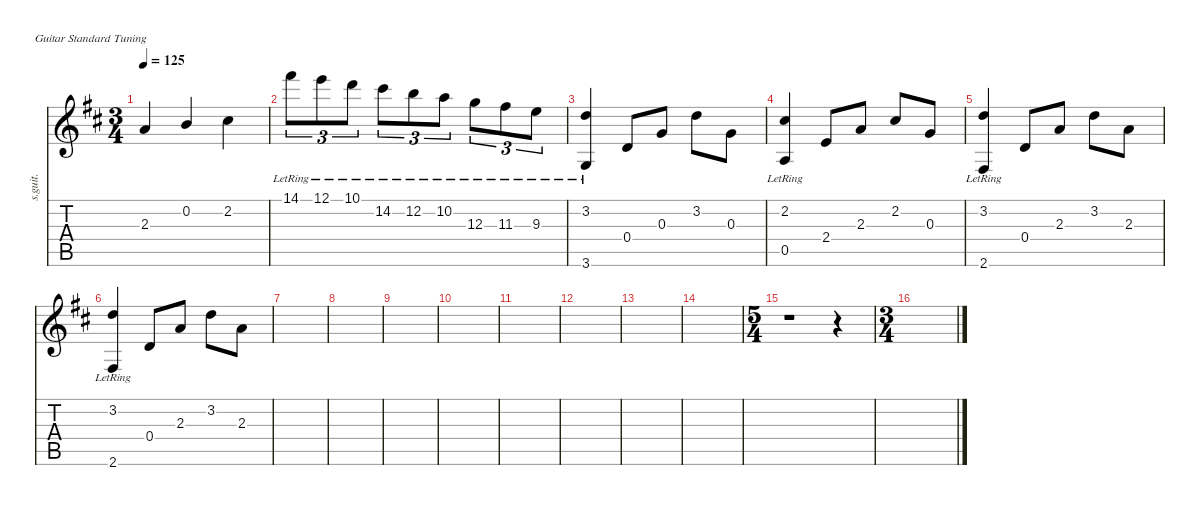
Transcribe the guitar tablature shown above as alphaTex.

\defaultSystemsLayout 4
\hideDynamics
\bracketExtendMode nobrackets
\track ("Guitar Acoustic 3" "s.guit.") {instrument acousticguitarsteel}
\staff {score tabs}
\tuning (E4 B3 G3 D3 A2 E2)
\ts (3 4)
\tempo 125
\clef g2
\ks d
2.3{acc forcenatural}.4{dy mp beam Up} 0.2{acc forcenatural}.4{beam Up} 2.2{acc #}.4{beam Down} |
14.1{lr acc #}.8{tu (3 2) dy mf beam Down} 12.1{lr acc forcenatural}.8{tu (3 2) beam Down} 10.1{lr acc forcenatural}.8{tu (3 2) beam Down} 14.2{lr acc #}.8{tu (3 2) beam Down} 12.2{lr acc forcenatural}.8{tu (3 2) beam Down} 10.2{lr acc forcenatural}.8{tu (3 2) beam Down} 12.3{lr acc forcenatural}.8{tu (3 2) beam Down} 11.3{lr acc #}.8{tu (3 2) beam Down} 9.3{lr acc forcenatural}.8{tu (3 2) beam Down} |
(3.2{acc forcenatural} 3.6{lr acc forcenatural}).4{dy mp beam Up} 0.4{acc forcenatural}.8{beam Up} 0.3{acc forcenatural}.8{beam Up} 3.2{acc forcenatural}.8{beam Down} 0.3{acc forcenatural}.8{beam Down} |
(2.2{acc #} 0.5{lr acc forcenatural}).4{beam Up} 2.4{acc forcenatural}.8{beam Up} 2.3{acc forcenatural}.8{beam Up} 2.2{acc #}.8{beam Up} 0.3{acc forcenatural}.8{beam Up} |
(3.2{acc forcenatural} 2.6{lr acc #}).4{beam Up} 0.4{acc forcenatural}.8{beam Up} 2.3{acc forcenatural}.8{beam Up} 3.2{acc forcenatural}.8{beam Down} 2.3{acc forcenatural}.8{beam Down} |
(3.2{acc forcenatural} 2.6{lr acc #}).4{beam Up} 0.4{acc forcenatural}.8{beam Up} 2.3{acc forcenatural}.8{beam Up} 3.2{acc forcenatural}.8{beam Down} 2.3{acc forcenatural}.8{beam Down} |
|
|
|
|
|
|
|
|
\ts (5 4)
\beaming (8 6 4)
r.1{beam Down} r.4{beam Down} |
\ts (3 4)
\beaming (8 2 2 2)
